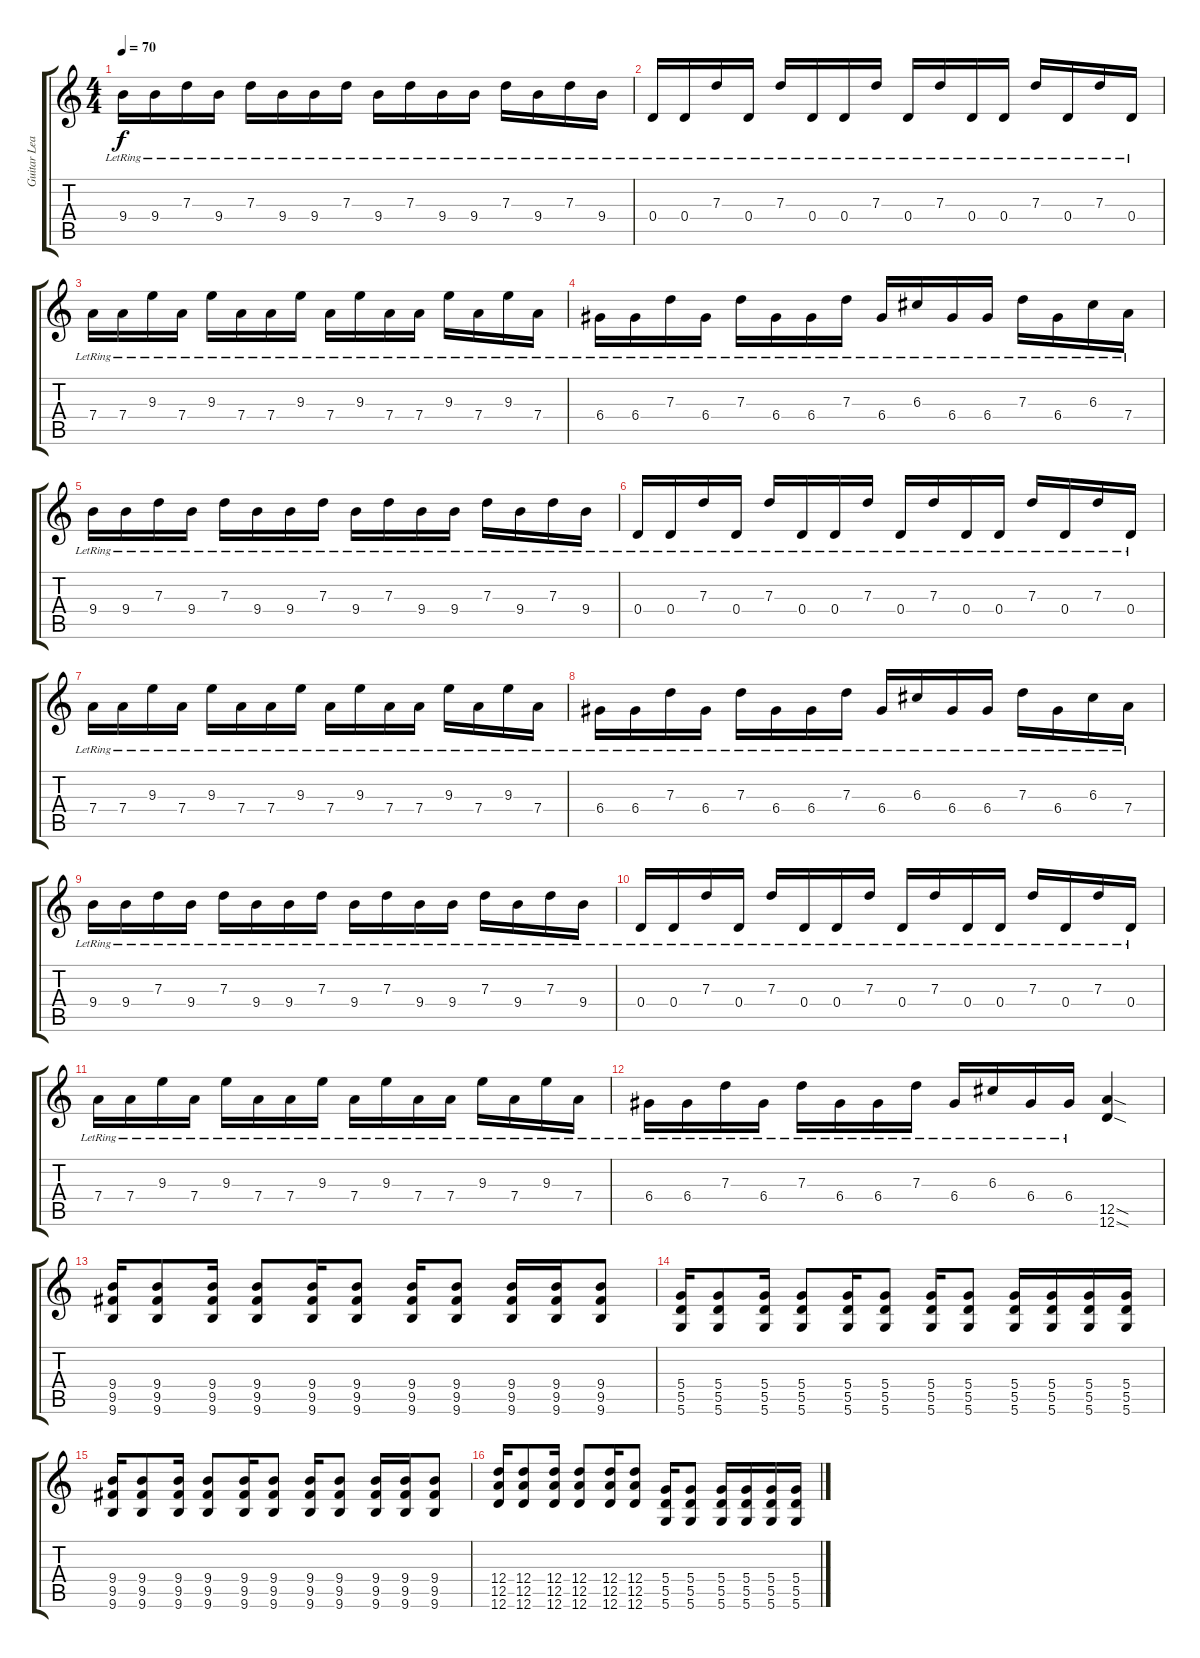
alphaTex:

\track ("Guitar Lead" "Guitar Lea") {instrument acousticguitarsteel}
\staff {score tabs}
\tuning (E4 B3 G3 D3 A2 D2) {hide}
\ts (4 4)
\tempo 70
\clef g2
\ks c
9.4{lr}.16{dy f instrument acousticguitarsteel} 9.4{lr}.16 7.3{lr}.16 9.4{lr}.16 7.3{lr}.16 9.4{lr}.16 9.4{lr}.16 7.3{lr}.16 9.4{lr}.16 7.3{lr}.16 9.4{lr}.16 9.4{lr}.16 7.3{lr}.16 9.4{lr}.16 7.3{lr}.16 9.4{lr}.16 |
0.4{lr}.16 0.4{lr}.16 7.3{lr}.16 0.4{lr}.16 7.3{lr}.16 0.4{lr}.16 0.4{lr}.16 7.3{lr}.16 0.4{lr}.16 7.3{lr}.16 0.4{lr}.16 0.4{lr}.16 7.3{lr}.16 0.4{lr}.16 7.3{lr}.16 0.4{lr}.16 |
7.4{lr}.16 7.4{lr}.16 9.3{lr}.16 7.4{lr}.16 9.3{lr}.16 7.4{lr}.16 7.4{lr}.16 9.3{lr}.16 7.4{lr}.16 9.3{lr}.16 7.4{lr}.16 7.4{lr}.16 9.3{lr}.16 7.4{lr}.16 9.3{lr}.16 7.4{lr}.16 |
6.4{lr}.16 6.4{lr}.16 7.3{lr}.16 6.4{lr}.16 7.3{lr}.16 6.4{lr}.16 6.4{lr}.16 7.3{lr}.16 6.4{lr}.16 6.3{lr}.16 6.4{lr}.16 6.4{lr}.16 7.3{lr}.16 6.4{lr}.16 6.3{lr}.16 7.4{lr}.16 |
9.4{lr}.16 9.4{lr}.16 7.3{lr}.16 9.4{lr}.16 7.3{lr}.16 9.4{lr}.16 9.4{lr}.16 7.3{lr}.16 9.4{lr}.16 7.3{lr}.16 9.4{lr}.16 9.4{lr}.16 7.3{lr}.16 9.4{lr}.16 7.3{lr}.16 9.4{lr}.16 |
0.4{lr}.16 0.4{lr}.16 7.3{lr}.16 0.4{lr}.16 7.3{lr}.16 0.4{lr}.16 0.4{lr}.16 7.3{lr}.16 0.4{lr}.16 7.3{lr}.16 0.4{lr}.16 0.4{lr}.16 7.3{lr}.16 0.4{lr}.16 7.3{lr}.16 0.4{lr}.16 |
7.4{lr}.16 7.4{lr}.16 9.3{lr}.16 7.4{lr}.16 9.3{lr}.16 7.4{lr}.16 7.4{lr}.16 9.3{lr}.16 7.4{lr}.16 9.3{lr}.16 7.4{lr}.16 7.4{lr}.16 9.3{lr}.16 7.4{lr}.16 9.3{lr}.16 7.4{lr}.16 |
6.4{lr}.16 6.4{lr}.16 7.3{lr}.16 6.4{lr}.16 7.3{lr}.16 6.4{lr}.16 6.4{lr}.16 7.3{lr}.16 6.4{lr}.16 6.3{lr}.16 6.4{lr}.16 6.4{lr}.16 7.3{lr}.16 6.4{lr}.16 6.3{lr}.16 7.4{lr}.16 |
9.4{lr}.16 9.4{lr}.16 7.3{lr}.16 9.4{lr}.16 7.3{lr}.16 9.4{lr}.16 9.4{lr}.16 7.3{lr}.16 9.4{lr}.16 7.3{lr}.16 9.4{lr}.16 9.4{lr}.16 7.3{lr}.16 9.4{lr}.16 7.3{lr}.16 9.4{lr}.16 |
0.4{lr}.16 0.4{lr}.16 7.3{lr}.16 0.4{lr}.16 7.3{lr}.16 0.4{lr}.16 0.4{lr}.16 7.3{lr}.16 0.4{lr}.16 7.3{lr}.16 0.4{lr}.16 0.4{lr}.16 7.3{lr}.16 0.4{lr}.16 7.3{lr}.16 0.4{lr}.16 |
7.4{lr}.16 7.4{lr}.16 9.3{lr}.16 7.4{lr}.16 9.3{lr}.16 7.4{lr}.16 7.4{lr}.16 9.3{lr}.16 7.4{lr}.16 9.3{lr}.16 7.4{lr}.16 7.4{lr}.16 9.3{lr}.16 7.4{lr}.16 9.3{lr}.16 7.4{lr}.16 |
6.4{lr}.16 6.4{lr}.16 7.3{lr}.16 6.4{lr}.16 7.3{lr}.16 6.4{lr}.16 6.4{lr}.16 7.3{lr}.16 6.4{lr}.16 6.3{lr}.16 6.4{lr}.16 6.4{lr}.16 (12.5{sod} 12.6{sod}).4{instrument distortionguitar} |
(9.4 9.5 9.6).16 (9.4 9.5 9.6).8 (9.4 9.5 9.6).16 (9.4 9.5 9.6).8 (9.4 9.5 9.6).16 (9.4 9.5 9.6).8 (9.4 9.5 9.6).16 (9.4 9.5 9.6).8 (9.4 9.5 9.6).16 (9.4 9.5 9.6).16 (9.4 9.5 9.6).8 |
(5.4 5.5 5.6).16 (5.4 5.5 5.6).8 (5.4 5.5 5.6).16 (5.4 5.5 5.6).8 (5.4 5.5 5.6).16 (5.4 5.5 5.6).8 (5.4 5.5 5.6).16 (5.4 5.5 5.6).8 (5.4 5.5 5.6).16 (5.4 5.5 5.6).16 (5.4 5.5 5.6).16 (5.4 5.5 5.6).16 |
(9.4 9.5 9.6).16 (9.4 9.5 9.6).8 (9.4 9.5 9.6).16 (9.4 9.5 9.6).8 (9.4 9.5 9.6).16 (9.4 9.5 9.6).8 (9.4 9.5 9.6).16 (9.4 9.5 9.6).8 (9.4 9.5 9.6).16 (9.4 9.5 9.6).16 (9.4 9.5 9.6).8 |
(12.4 12.5 12.6).16 (12.4 12.5 12.6).8 (12.4 12.5 12.6).16 (12.4 12.5 12.6).8 (12.4 12.5 12.6).16 (12.4 12.5 12.6).8 (5.4 5.5 5.6).16 (5.4 5.5 5.6).8 (5.4 5.5 5.6).16 (5.4 5.5 5.6).16 (5.4 5.5 5.6).16 (5.4 5.5 5.6).16
